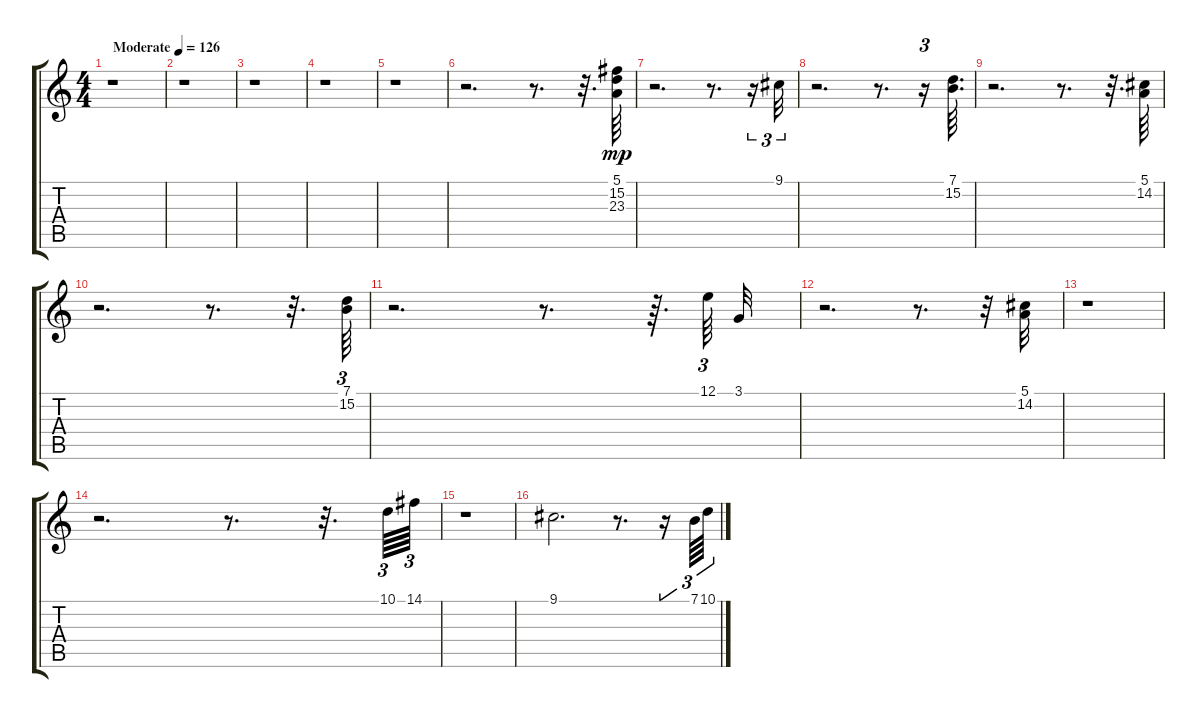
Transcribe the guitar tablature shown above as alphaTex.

\track "" {instrument stringensemble1}
\staff {score tabs}
\tuning (E4 B3 G3 D3 A2 E2) {hide}
\ts (4 4)
\tempo (126 "Moderate")
\clef g2
\ks c
r.1{dy mp instrument stringensemble1} |
r.1 |
r.1 |
r.1 |
r.1 |
r.2{d} r.8{d} r.32{d} (5.1 15.2 23.3).64 |
r.2{d} r.8{d} r.16{tu (3 2)} 9.1.32{tu (3 2)} |
r.2{d} r.8{d} r.16{tu (3 2)} (7.1 15.2).64{d} |
r.2{d} r.8{d} r.32{d} (5.1 14.2).64 |
r.2{d} r.8{d} r.32{d} (7.1 15.2).64{tu (3 2)} |
r.2{d} r.8{d} r.64{d} 12.1.64{tu (3 2)} 3.1.32 |
r.2{d} r.8{d} r.32 (5.1 14.2).32 |
r.1 |
r.2{d} r.8{d} r.32{d} 10.1.64{tu (3 2)} 14.1.64{tu (3 2)} |
r.1 |
9.1.2{d} r.8{d} r.16{tu (3 2)} 7.1.64{tu (3 2)} 10.1.64{tu (3 2)}
